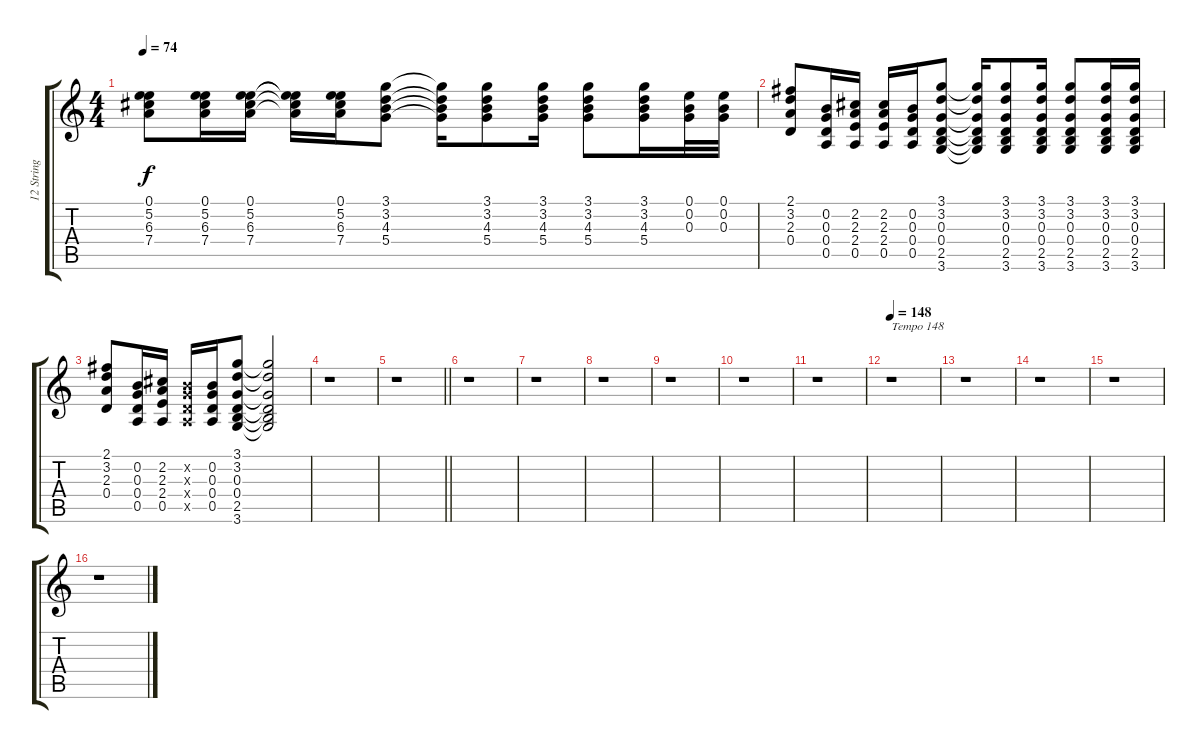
\track ("12 String" "12 String") {instrument acousticguitarsteel}
\staff {score tabs}
\tuning (E4 B3 G3 D3 A2 E2) {hide}
\ts (4 4)
\tempo 74
\clef g2
\ks c
(0.1 5.2 6.3 7.4).8{dy f} (0.1 5.2 6.3 7.4).16 (0.1 5.2 6.3 7.4).16 (0.1{t} 5.2{t} 6.3{t} 7.4{t}).16 (0.1 5.2 6.3 7.4).16 (3.1 3.2 4.3 5.4).8 (3.1{t} 3.2{t} 4.3{t} 5.4{t}).16 (3.1 3.2 4.3 5.4).8 (3.1 3.2 4.3 5.4).16 (3.1 3.2 4.3 5.4).8 (3.1 3.2 4.3 5.4).16 (0.1 0.2 0.3).32 (0.1 0.2 0.3).32 |
(2.1 3.2 2.3 0.4).8 (0.2 0.3 0.4 0.5).16 (2.2 2.3 2.4 0.5).16 (2.2 2.3 2.4 0.5).16 (0.2 0.3 0.4 0.5).16 (3.1 3.2 0.3 0.4 2.5 3.6).8 (3.1{t} 3.2{t} 0.3{t} 0.4{t} 2.5{t} 3.6{t}).16 (3.1 3.2 0.3 0.4 2.5 3.6).8 (3.1 3.2 0.3 0.4 2.5 3.6).16 (3.1 3.2 0.3 0.4 2.5 3.6).8 (3.1 3.2 0.3 0.4 2.5 3.6).16 (3.1 3.2 0.3 0.4 2.5 3.6).16 |
(2.1 3.2 2.3 0.4).8 (0.2 0.3 0.4 0.5).16 (2.2 2.3 2.4 0.5).16 (0.2{x} 0.3{x} 0.4{x} 0.5{x}).16 (0.2 0.3 0.4 0.5).16 (3.1 3.2 0.3 0.4 2.5 3.6).8 (3.1{t} 3.2{t} 0.3{t} 0.4{t} 2.5{t} 3.6{t}).2 |
r.1 |
\barLineRight lightlight
r.1 |
r.1 |
r.1 |
r.1 |
r.1 |
r.1 |
r.1 |
\tempo 148
r.1{txt "Tempo 148"} |
r.1 |
r.1 |
r.1 |
r.1
